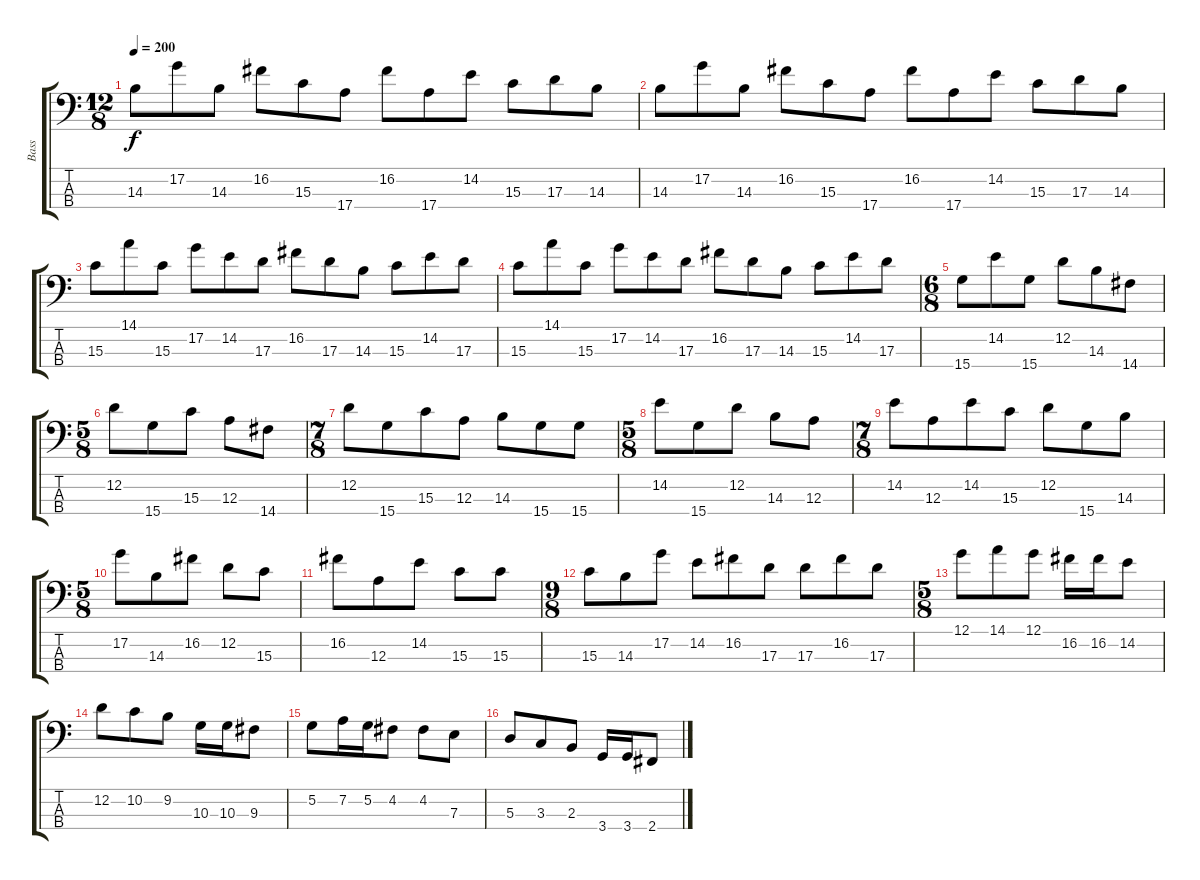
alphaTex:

\track ("Bass" "Bass") {instrument electricbassfinger}
\staff {score tabs}
\tuning (G2 D2 A1 E1) {hide}
\ts (12 8)
\tempo 200
\clef f4
\ks c
14.3.8{dy f} 17.2.8 14.3.8 16.2.8 15.3.8 17.4.8 16.2.8 17.4.8 14.2.8 15.3.8 17.3.8 14.3.8 |
14.3.8 17.2.8 14.3.8 16.2.8 15.3.8 17.4.8 16.2.8 17.4.8 14.2.8 15.3.8 17.3.8 14.3.8 |
15.3.8 14.1.8 15.3.8 17.2.8 14.2.8 17.3.8 16.2.8 17.3.8 14.3.8 15.3.8 14.2.8 17.3.8 |
15.3.8 14.1.8 15.3.8 17.2.8 14.2.8 17.3.8 16.2.8 17.3.8 14.3.8 15.3.8 14.2.8 17.3.8 |
\ts (6 8)
15.4.8 14.2.8 15.4.8 12.2.8 14.3.8 14.4.8 |
\ts (5 8)
12.2.8 15.4.8 15.3.8 12.3.8 14.4.8 |
\ts (7 8)
12.2.8 15.4.8 15.3.8 12.3.8 14.3.8 15.4.8 15.4.8 |
\ts (5 8)
14.2.8 15.4.8 12.2.8 14.3.8 12.3.8 |
\ts (7 8)
14.2.8 12.3.8 14.2.8 15.3.8 12.2.8 15.4.8 14.3.8 |
\ts (5 8)
17.2.8 14.3.8 16.2.8 12.2.8 15.3.8 |
16.2.8 12.3.8 14.2.8 15.3.8 15.3.8 |
\ts (9 8)
15.3.8 14.3.8 17.2.8 14.2.8 16.2.8 17.3.8 17.3.8 16.2.8 17.3.8 |
\ts (5 8)
12.1.8 14.1.8 12.1.8 16.2.16 16.2.16 14.2.8 |
12.2.8 10.2.8 9.2.8 10.3.16 10.3.16 9.3.8 |
5.2.8 7.2.16 5.2.16 4.2.8 4.2.8 7.3.8 |
5.3.8 3.3.8 2.3.8 3.4.16 3.4.16 2.4.8
